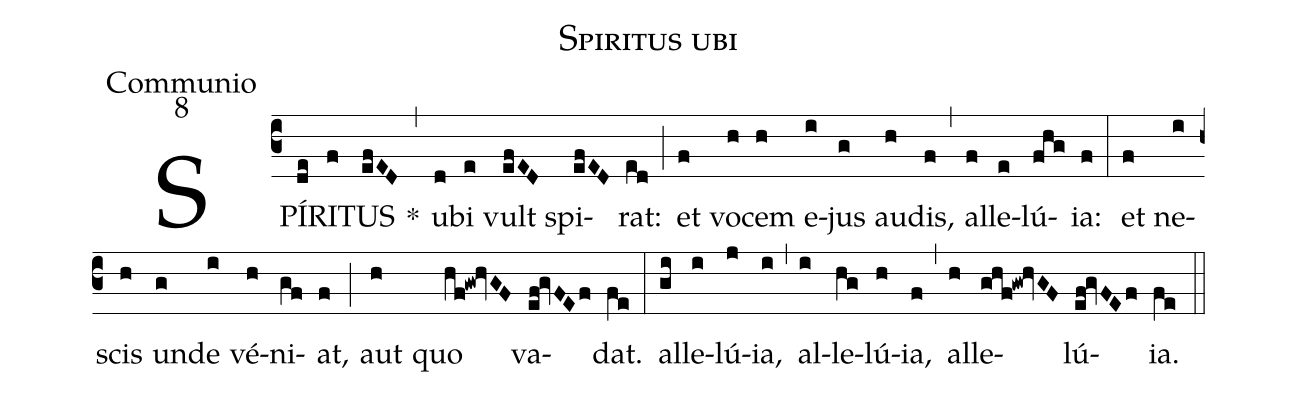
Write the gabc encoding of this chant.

name:Spiritus ubi;
office-part:Communio;
mode:8;
%%
(c3) SPÍ(de)RI(f)TUS(efED) *(,) u(d)bi(e) vult(efED) spi(efED)rat:(ed) (;) et(f) vo(h)cem(h) e(i)jus(g) au(h)dis,(f) (,) al(f)le(e)lú(fhg)ia:(f) (:) et(f) ne(i)scis(h) un(g)de(i) vé(h)ni(gf)at,(f) (;) aut(h) quo(hf!gw!hvGF) va(ef!gvFEf)dat.(fe) (:) al(gi)le(i)lú(j)ia,(i) (,) al(i)le(hg)lú(h)ia,(f) (,) al(h)le(ghf!gw!hvGF)lú(ef!gvFEf)ia.(fe) (::)
